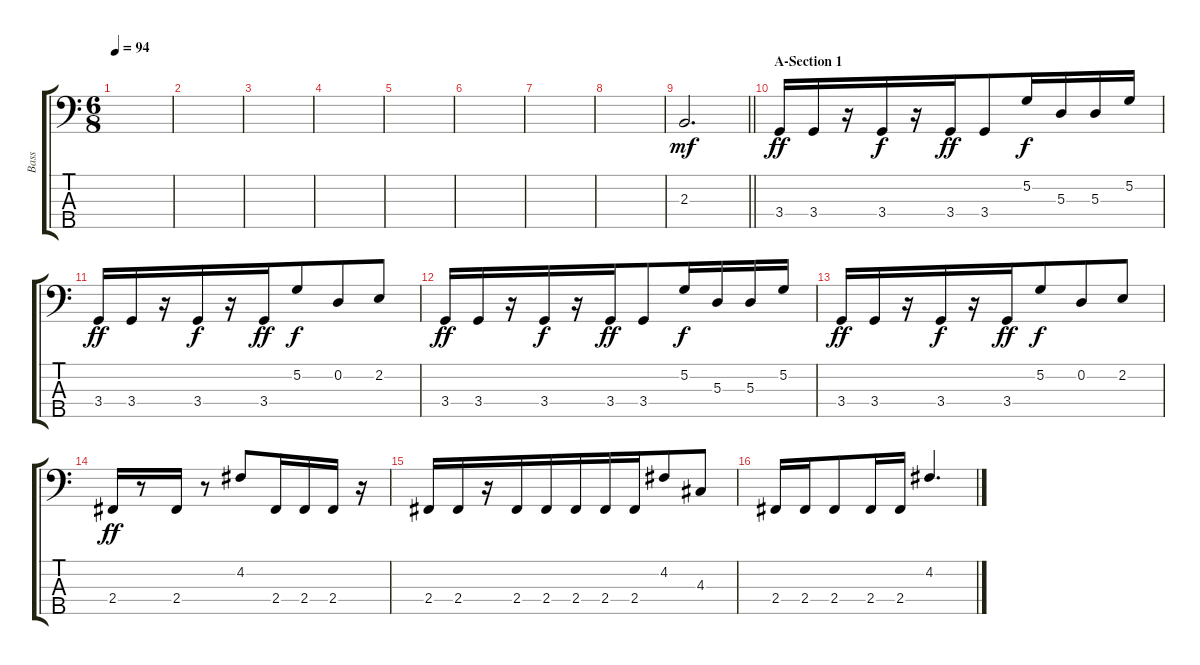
\track ("Bass" "Bass") {instrument electricbassfinger bank 50}
\staff {score tabs}
\tuning (G2 D2 A1 E1 B0) {hide}
\ts (6 8)
\tempo 94
\clef f4
\ks c
|
|
|
|
|
|
|
|
\barLineRight lightlight
2.3.2{d dy mf volume 16} |
\section ("" "A-Section 1")
3.4.16{dy ff volume 16} 3.4.16 r.16 3.4.16{dy f beam merge} r.16 3.4.16{dy ff beam merge} 3.4.8 5.2.16{dy f} 5.3.16 5.3.16 5.2.16 |
3.4.16{dy ff} 3.4.16 r.16 3.4.16{dy f beam merge} r.16 3.4.16{dy ff beam merge} 5.2.8{dy f} 0.2.8 2.2.8 |
3.4.16{dy ff} 3.4.16 r.16 3.4.16{dy f beam merge} r.16 3.4.16{dy ff beam merge} 3.4.8 5.2.16{dy f} 5.3.16 5.3.16 5.2.16 |
3.4.16{dy ff} 3.4.16 r.16 3.4.16{dy f beam merge} r.16 3.4.16{dy ff beam merge} 5.2.8{dy f} 0.2.8 2.2.8 |
2.4.16{dy ff beam merge} r.8 2.4.16 r.8 4.2.8{beam merge} 2.4.16 2.4.16 2.4.16 r.16 |
2.4.16 2.4.16{beam merge} r.16{beam merge} 2.4.16 2.4.16{beam merge} 2.4.16{beam merge} 2.4.16 2.4.16 4.2.8 4.3.8 |
2.4.16 2.4.16 2.4.8 2.4.16 2.4.16{beam merge} 4.2.4{d}
